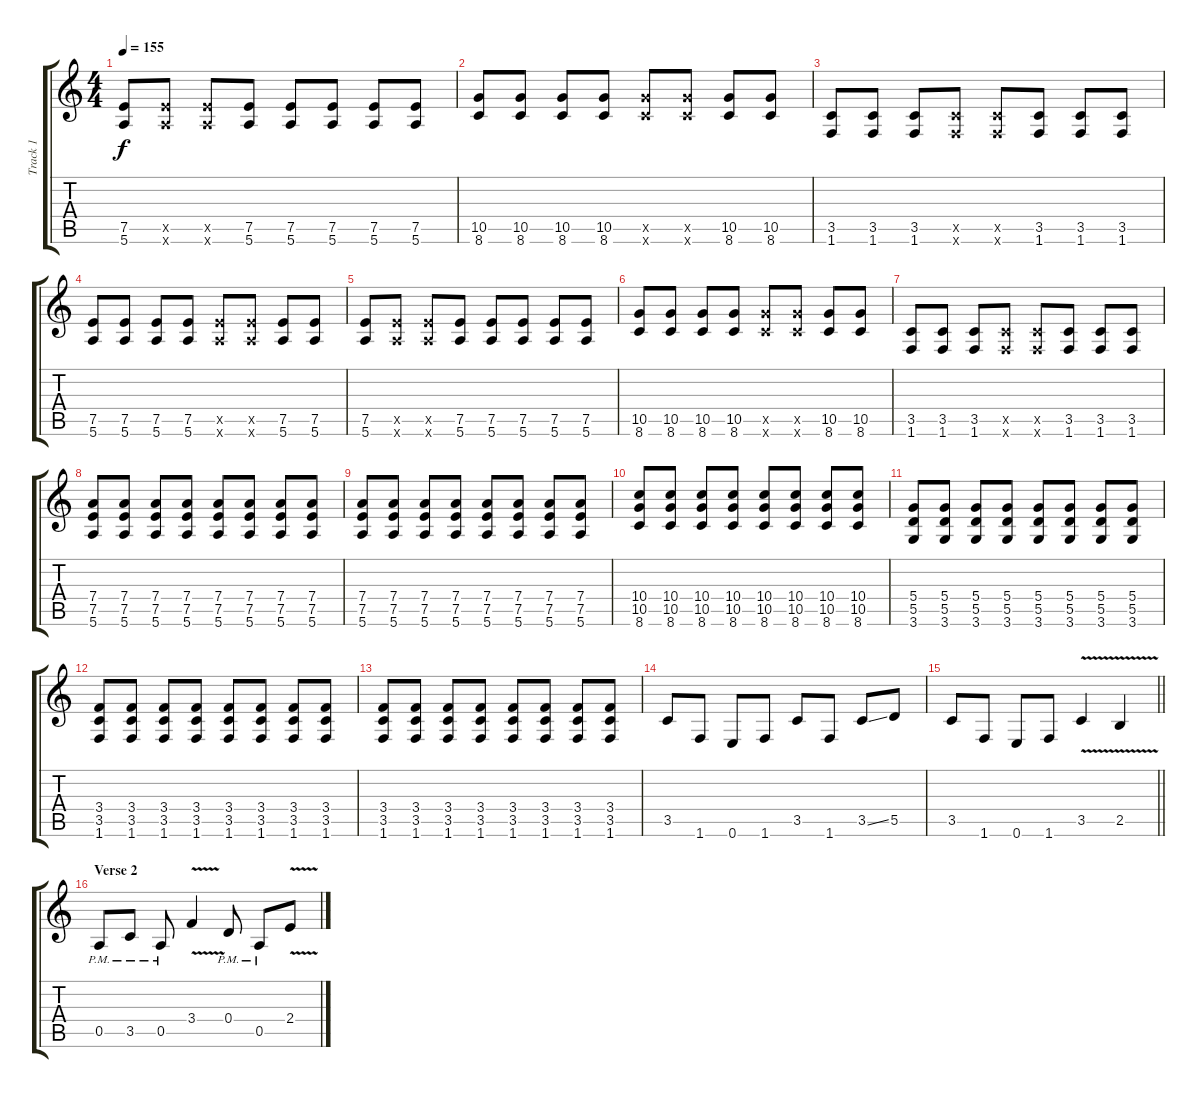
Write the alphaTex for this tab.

\track ("Track 1" "Track 1") {instrument overdrivenguitar}
\staff {score tabs}
\tuning (E4 B3 G3 D3 A2 E2) {hide}
\ts (4 4)
\tempo 155
\clef g2
\ks c
(7.5 5.6).8{dy f} (7.5{x} 5.6{x}).8 (7.5{x} 5.6{x}).8 (7.5 5.6).8 (7.5 5.6).8 (7.5 5.6).8 (7.5 5.6).8 (7.5 5.6).8 |
(10.5 8.6).8 (10.5 8.6).8 (10.5 8.6).8 (10.5 8.6).8 (10.5{x} 8.6{x}).8 (10.5{x} 8.6{x}).8 (10.5 8.6).8 (10.5 8.6).8 |
(3.5 1.6).8 (3.5 1.6).8 (3.5 1.6).8 (3.5{x} 1.6{x}).8 (3.5{x} 1.6{x}).8 (3.5 1.6).8 (3.5 1.6).8 (3.5 1.6).8 |
(7.5 5.6).8 (7.5 5.6).8 (7.5 5.6).8 (7.5 5.6).8 (7.5{x} 5.6{x}).8 (7.5{x} 5.6{x}).8 (7.5 5.6).8 (7.5 5.6).8 |
(7.5 5.6).8 (7.5{x} 5.6{x}).8 (7.5{x} 5.6{x}).8 (7.5 5.6).8 (7.5 5.6).8 (7.5 5.6).8 (7.5 5.6).8 (7.5 5.6).8 |
(10.5 8.6).8 (10.5 8.6).8 (10.5 8.6).8 (10.5 8.6).8 (10.5{x} 8.6{x}).8 (10.5{x} 8.6{x}).8 (10.5 8.6).8 (10.5 8.6).8 |
(3.5 1.6).8 (3.5 1.6).8 (3.5 1.6).8 (3.5{x} 1.6{x}).8 (3.5{x} 1.6{x}).8 (3.5 1.6).8 (3.5 1.6).8 (3.5 1.6).8 |
(7.4 7.5 5.6).8 (7.4 7.5 5.6).8 (7.4 7.5 5.6).8 (7.4 7.5 5.6).8 (7.4 7.5 5.6).8 (7.4 7.5 5.6).8 (7.4 7.5 5.6).8 (7.4 7.5 5.6).8 |
(7.4 7.5 5.6).8 (7.4 7.5 5.6).8 (7.4 7.5 5.6).8 (7.4 7.5 5.6).8 (7.4 7.5 5.6).8 (7.4 7.5 5.6).8 (7.4 7.5 5.6).8 (7.4 7.5 5.6).8 |
(10.4 10.5 8.6).8 (10.4 10.5 8.6).8 (10.4 10.5 8.6).8 (10.4 10.5 8.6).8 (10.4 10.5 8.6).8 (10.4 10.5 8.6).8 (10.4 10.5 8.6).8 (10.4 10.5 8.6).8 |
(5.4 5.5 3.6).8 (5.4 5.5 3.6).8 (5.4 5.5 3.6).8 (5.4 5.5 3.6).8 (5.4 5.5 3.6).8 (5.4 5.5 3.6).8 (5.4 5.5 3.6).8 (5.4 5.5 3.6).8 |
(3.4 3.5 1.6).8 (3.4 3.5 1.6).8 (3.4 3.5 1.6).8 (3.4 3.5 1.6).8 (3.4 3.5 1.6).8 (3.4 3.5 1.6).8 (3.4 3.5 1.6).8 (3.4 3.5 1.6).8 |
(3.4 3.5 1.6).8 (3.4 3.5 1.6).8 (3.4 3.5 1.6).8 (3.4 3.5 1.6).8 (3.4 3.5 1.6).8 (3.4 3.5 1.6).8 (3.4 3.5 1.6).8 (3.4 3.5 1.6).8 |
3.5.8 1.6.8 0.6.8 1.6.8 3.5.8 1.6.8 3.5{ss}.8 5.5.8 |
\barLineRight lightlight
3.5.8 1.6.8 0.6.8 1.6.8 3.5{v}.4 2.5{v}.4 |
\section ("" "Verse 2")
0.5{pm}.8 3.5{pm}.8 0.5{pm}.8 3.4{v}.4 0.4{pm}.8 0.5{pm}.8 2.4{v}.8
